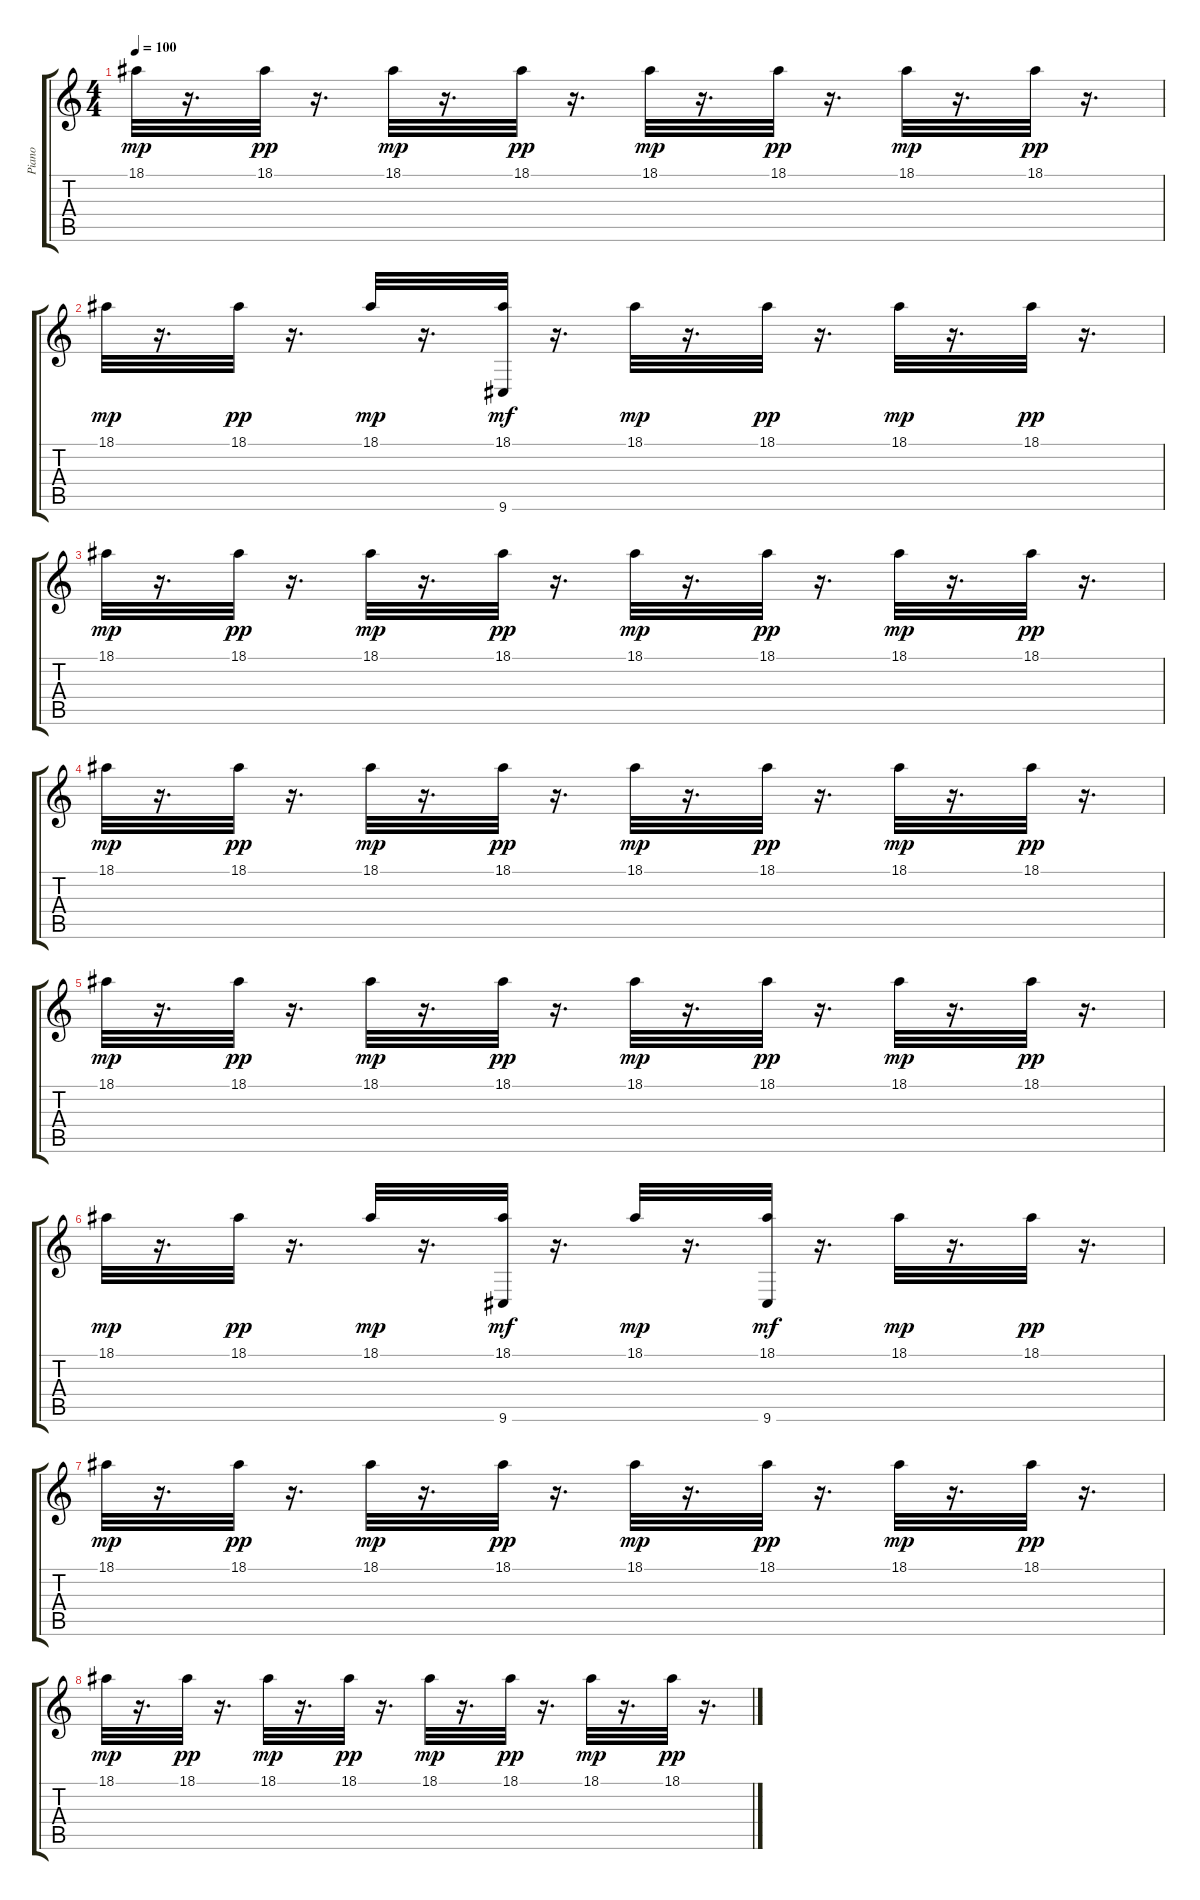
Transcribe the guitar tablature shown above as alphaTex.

\track ("Piano" "Piano") {instrument acousticgrandpiano}
\staff {score tabs}
\tuning (E4 B3 G3 D3 A2 E2) {hide}
\ts (4 4)
\tempo 100
\clef g2
\ks c
18.1.32{dy mp} r.16{d} 18.1.32{dy pp} r.16{d} 18.1.32{dy mp} r.16{d} 18.1.32{dy pp} r.16{d} 18.1.32{dy mp} r.16{d} 18.1.32{dy pp} r.16{d} 18.1.32{dy mp} r.16{d} 18.1.32{dy pp} r.16{d} |
18.1.32{dy mp} r.16{d} 18.1.32{dy pp} r.16{d} 18.1.32{dy mp} r.16{d} (18.1 9.6).32{dy mf} r.16{d} 18.1.32{dy mp} r.16{d} 18.1.32{dy pp} r.16{d} 18.1.32{dy mp} r.16{d} 18.1.32{dy pp} r.16{d} |
18.1.32{dy mp} r.16{d} 18.1.32{dy pp} r.16{d} 18.1.32{dy mp} r.16{d} 18.1.32{dy pp} r.16{d} 18.1.32{dy mp} r.16{d} 18.1.32{dy pp} r.16{d} 18.1.32{dy mp} r.16{d} 18.1.32{dy pp} r.16{d} |
18.1.32{dy mp} r.16{d} 18.1.32{dy pp} r.16{d} 18.1.32{dy mp} r.16{d} 18.1.32{dy pp} r.16{d} 18.1.32{dy mp} r.16{d} 18.1.32{dy pp} r.16{d} 18.1.32{dy mp} r.16{d} 18.1.32{dy pp} r.16{d} |
18.1.32{dy mp} r.16{d} 18.1.32{dy pp} r.16{d} 18.1.32{dy mp} r.16{d} 18.1.32{dy pp} r.16{d} 18.1.32{dy mp} r.16{d} 18.1.32{dy pp} r.16{d} 18.1.32{dy mp} r.16{d} 18.1.32{dy pp} r.16{d} |
18.1.32{dy mp} r.16{d} 18.1.32{dy pp} r.16{d} 18.1.32{dy mp} r.16{d} (18.1 9.6).32{dy mf} r.16{d} 18.1.32{dy mp} r.16{d} (18.1 9.6).32{dy mf} r.16{d} 18.1.32{dy mp} r.16{d} 18.1.32{dy pp} r.16{d} |
18.1.32{dy mp} r.16{d} 18.1.32{dy pp} r.16{d} 18.1.32{dy mp} r.16{d} 18.1.32{dy pp} r.16{d} 18.1.32{dy mp} r.16{d} 18.1.32{dy pp} r.16{d} 18.1.32{dy mp} r.16{d} 18.1.32{dy pp} r.16{d} |
18.1.32{dy mp} r.16{d} 18.1.32{dy pp} r.16{d} 18.1.32{dy mp} r.16{d} 18.1.32{dy pp} r.16{d} 18.1.32{dy mp} r.16{d} 18.1.32{dy pp} r.16{d} 18.1.32{dy mp} r.16{d} 18.1.32{dy pp} r.16{d}
